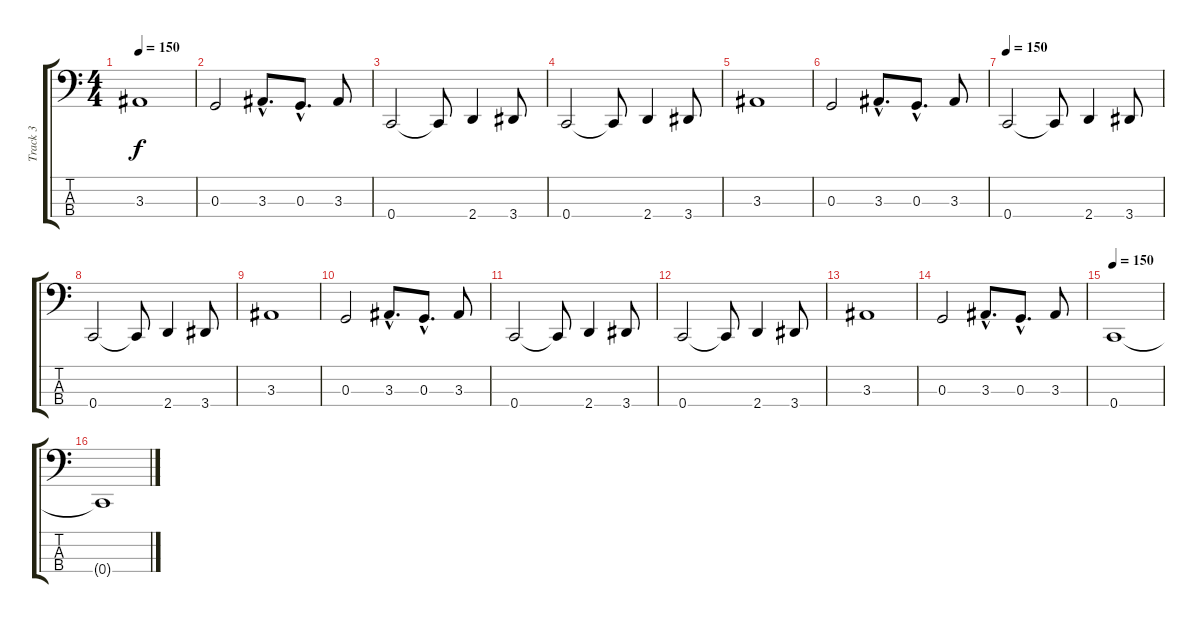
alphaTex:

\track ("Track 3" "Track 3") {instrument electricbassfinger}
\staff {score tabs}
\tuning (F2 C2 G1 C1) {hide}
\ts (4 4)
\tempo 150
\clef f4
\ks c
3.3.1{dy f} |
0.3.2 3.3{hac}.8{d} 0.3{hac}.8{d} 3.3.8 |
0.4.2 0.4{t}.8 2.4.4 3.4.8 |
0.4.2 0.4{t}.8 2.4.4 3.4.8 |
3.3.1 |
0.3.2 3.3{hac}.8{d} 0.3{hac}.8{d} 3.3.8 |
\tempo 150
0.4.2 0.4{t}.8 2.4.4 3.4.8 |
0.4.2 0.4{t}.8 2.4.4 3.4.8 |
3.3.1 |
0.3.2 3.3{hac}.8{d} 0.3{hac}.8{d} 3.3.8 |
0.4.2 0.4{t}.8 2.4.4 3.4.8 |
0.4.2 0.4{t}.8 2.4.4 3.4.8 |
3.3.1 |
0.3.2 3.3{hac}.8{d} 0.3{hac}.8{d} 3.3.8 |
\tempo 150
0.4.1 |
0.4{t}.1
